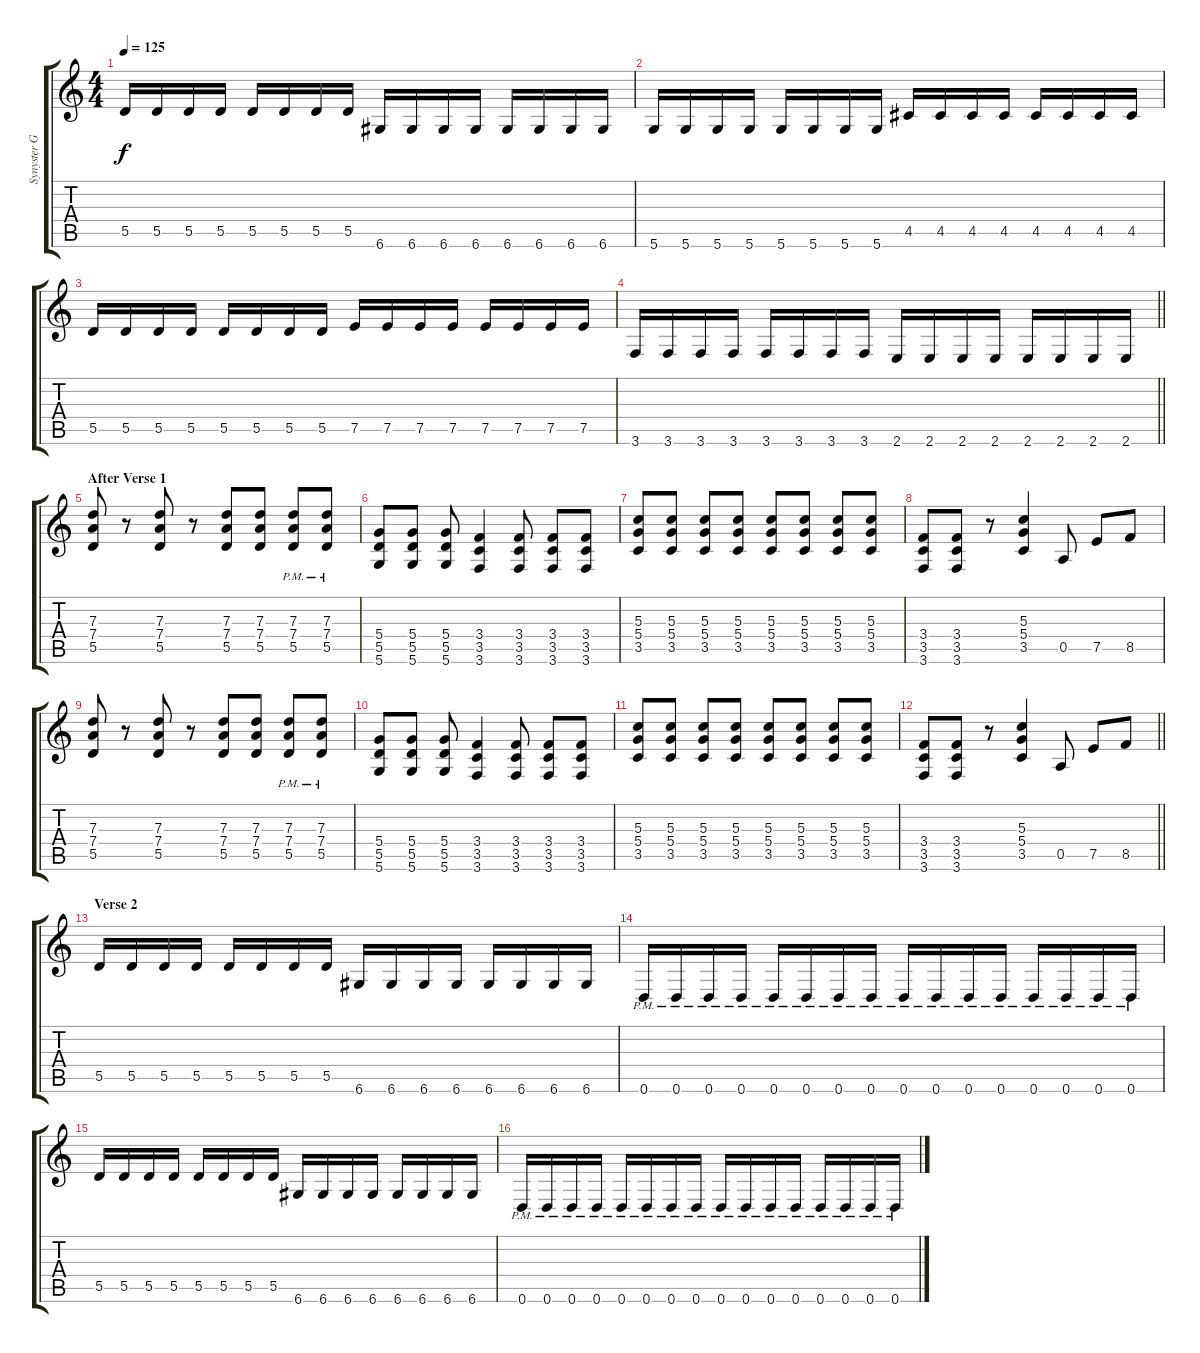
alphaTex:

\track ("Synyster Gates" "Synyster G") {instrument distortionguitar}
\staff {score tabs}
\tuning (E4 B3 G3 D3 A2 D2) {hide}
\ts (4 4)
\tempo 125
\clef g2
\ks c
5.5.16{dy f} 5.5.16 5.5.16 5.5.16 5.5.16 5.5.16 5.5.16 5.5.16 6.6.16 6.6.16 6.6.16 6.6.16 6.6.16 6.6.16 6.6.16 6.6.16 |
5.6.16 5.6.16 5.6.16 5.6.16 5.6.16 5.6.16 5.6.16 5.6.16 4.5.16 4.5.16 4.5.16 4.5.16 4.5.16 4.5.16 4.5.16 4.5.16 |
5.5.16 5.5.16 5.5.16 5.5.16 5.5.16 5.5.16 5.5.16 5.5.16 7.5.16 7.5.16 7.5.16 7.5.16 7.5.16 7.5.16 7.5.16 7.5.16 |
\barLineRight lightlight
3.6.16 3.6.16 3.6.16 3.6.16 3.6.16 3.6.16 3.6.16 3.6.16 2.6.16 2.6.16 2.6.16 2.6.16 2.6.16 2.6.16 2.6.16 2.6.16 |
\section ("" "After Verse 1")
(7.3 7.4 5.5).8 r.8 (7.3 7.4 5.5).8 r.8 (7.3 7.4 5.5).8 (7.3 7.4 5.5).8 (7.3{pm} 7.4 5.5).8 (7.3{pm} 7.4 5.5).8 |
(5.4 5.5 5.6).8 (5.4 5.5 5.6).8 (5.4 5.5 5.6).8 (3.4 3.5 3.6).4 (3.4 3.5 3.6).8 (3.4 3.5 3.6).8 (3.4 3.5 3.6).8 |
(5.3 5.4 3.5).8 (5.3 5.4 3.5).8 (5.3 5.4 3.5).8 (5.3 5.4 3.5).8 (5.3 5.4 3.5).8 (5.3 5.4 3.5).8 (5.3 5.4 3.5).8 (5.3 5.4 3.5).8 |
(3.4 3.5 3.6).8 (3.4 3.5 3.6).8 r.8 (5.3 5.4 3.5).4 0.5.8 7.5.8 8.5.8 |
(7.3 7.4 5.5).8 r.8 (7.3 7.4 5.5).8 r.8 (7.3 7.4 5.5).8 (7.3 7.4 5.5).8 (7.3{pm} 7.4 5.5).8 (7.3{pm} 7.4 5.5).8 |
(5.4 5.5 5.6).8 (5.4 5.5 5.6).8 (5.4 5.5 5.6).8 (3.4 3.5 3.6).4 (3.4 3.5 3.6).8 (3.4 3.5 3.6).8 (3.4 3.5 3.6).8 |
(5.3 5.4 3.5).8 (5.3 5.4 3.5).8 (5.3 5.4 3.5).8 (5.3 5.4 3.5).8 (5.3 5.4 3.5).8 (5.3 5.4 3.5).8 (5.3 5.4 3.5).8 (5.3 5.4 3.5).8 |
\barLineRight lightlight
(3.4 3.5 3.6).8 (3.4 3.5 3.6).8 r.8 (5.3 5.4 3.5).4 0.5.8 7.5.8 8.5.8 |
\section ("" "Verse 2")
5.5.16 5.5.16 5.5.16 5.5.16 5.5.16 5.5.16 5.5.16 5.5.16 6.6.16 6.6.16 6.6.16 6.6.16 6.6.16 6.6.16 6.6.16 6.6.16 |
0.6{pm}.16 0.6{pm}.16 0.6{pm}.16 0.6{pm}.16 0.6{pm}.16 0.6{pm}.16 0.6{pm}.16 0.6{pm}.16 0.6{pm}.16 0.6{pm}.16 0.6{pm}.16 0.6{pm}.16 0.6{pm}.16 0.6{pm}.16 0.6{pm}.16 0.6{pm}.16 |
5.5.16 5.5.16 5.5.16 5.5.16 5.5.16 5.5.16 5.5.16 5.5.16 6.6.16 6.6.16 6.6.16 6.6.16 6.6.16 6.6.16 6.6.16 6.6.16 |
0.6{pm}.16 0.6{pm}.16 0.6{pm}.16 0.6{pm}.16 0.6{pm}.16 0.6{pm}.16 0.6{pm}.16 0.6{pm}.16 0.6{pm}.16 0.6{pm}.16 0.6{pm}.16 0.6{pm}.16 0.6{pm}.16 0.6{pm}.16 0.6{pm}.16 0.6{pm}.16
